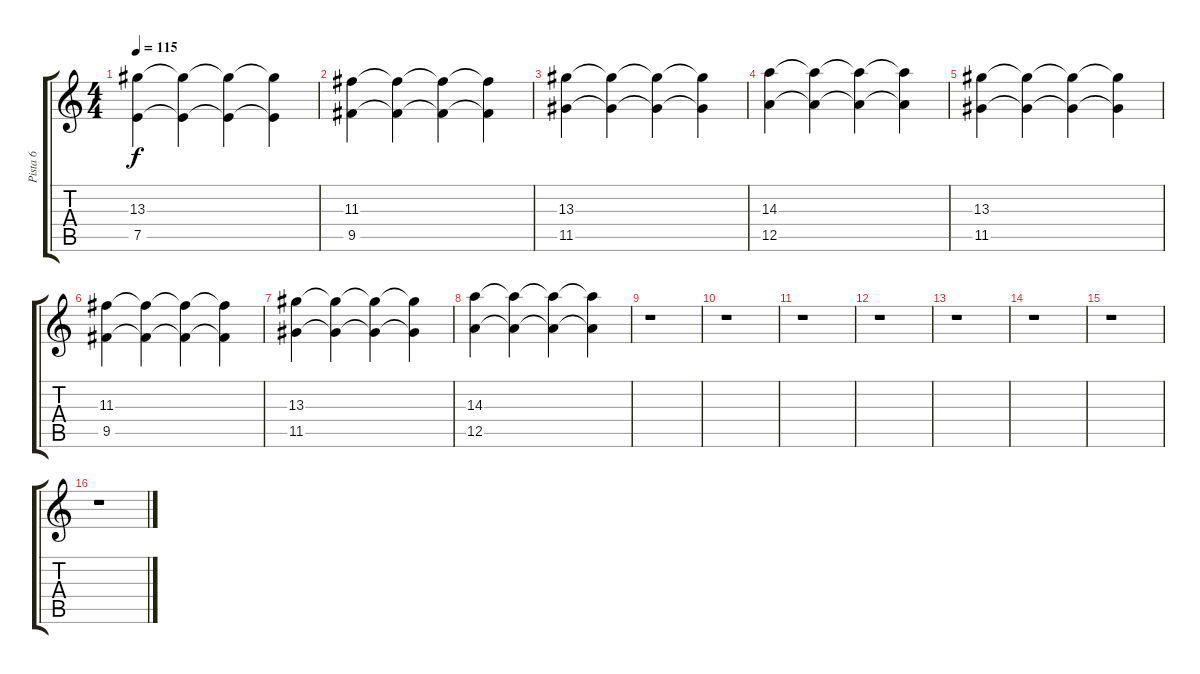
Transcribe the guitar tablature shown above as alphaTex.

\track ("Pista 6" "Pista 6") {instrument electricguitarclean}
\staff {score tabs}
\tuning (E4 B3 G3 D3 A2 E2) {hide}
\ts (4 4)
\tempo 115
\clef g2
\ks c
(13.3 7.5).4{dy f} (13.3{t} 7.5{t}).4 (13.3{t} 7.5{t}).4 (13.3{t} 7.5{t}).4 |
(11.3 9.5).4 (11.3{t} 9.5{t}).4 (11.3{t} 9.5{t}).4 (11.3{t} 9.5{t}).4 |
(13.3 11.5).4 (13.3{t} 11.5{t}).4 (13.3{t} 11.5{t}).4 (13.3{t} 11.5{t}).4 |
(14.3 12.5).4 (14.3{t} 12.5{t}).4 (14.3{t} 12.5{t}).4 (14.3{t} 12.5{t}).4 |
(13.3 11.5).4 (13.3{t} 11.5{t}).4 (13.3{t} 11.5{t}).4 (13.3{t} 11.5{t}).4 |
(11.3 9.5).4 (11.3{t} 9.5{t}).4 (11.3{t} 9.5{t}).4 (11.3{t} 9.5{t}).4 |
(13.3 11.5).4 (13.3{t} 11.5{t}).4 (13.3{t} 11.5{t}).4 (13.3{t} 11.5{t}).4 |
(14.3 12.5).4 (14.3{t} 12.5{t}).4 (14.3{t} 12.5{t}).4 (14.3{t} 12.5{t}).4 |
r.1 |
r.1 |
r.1 |
r.1 |
r.1 |
r.1 |
r.1 |
r.1
